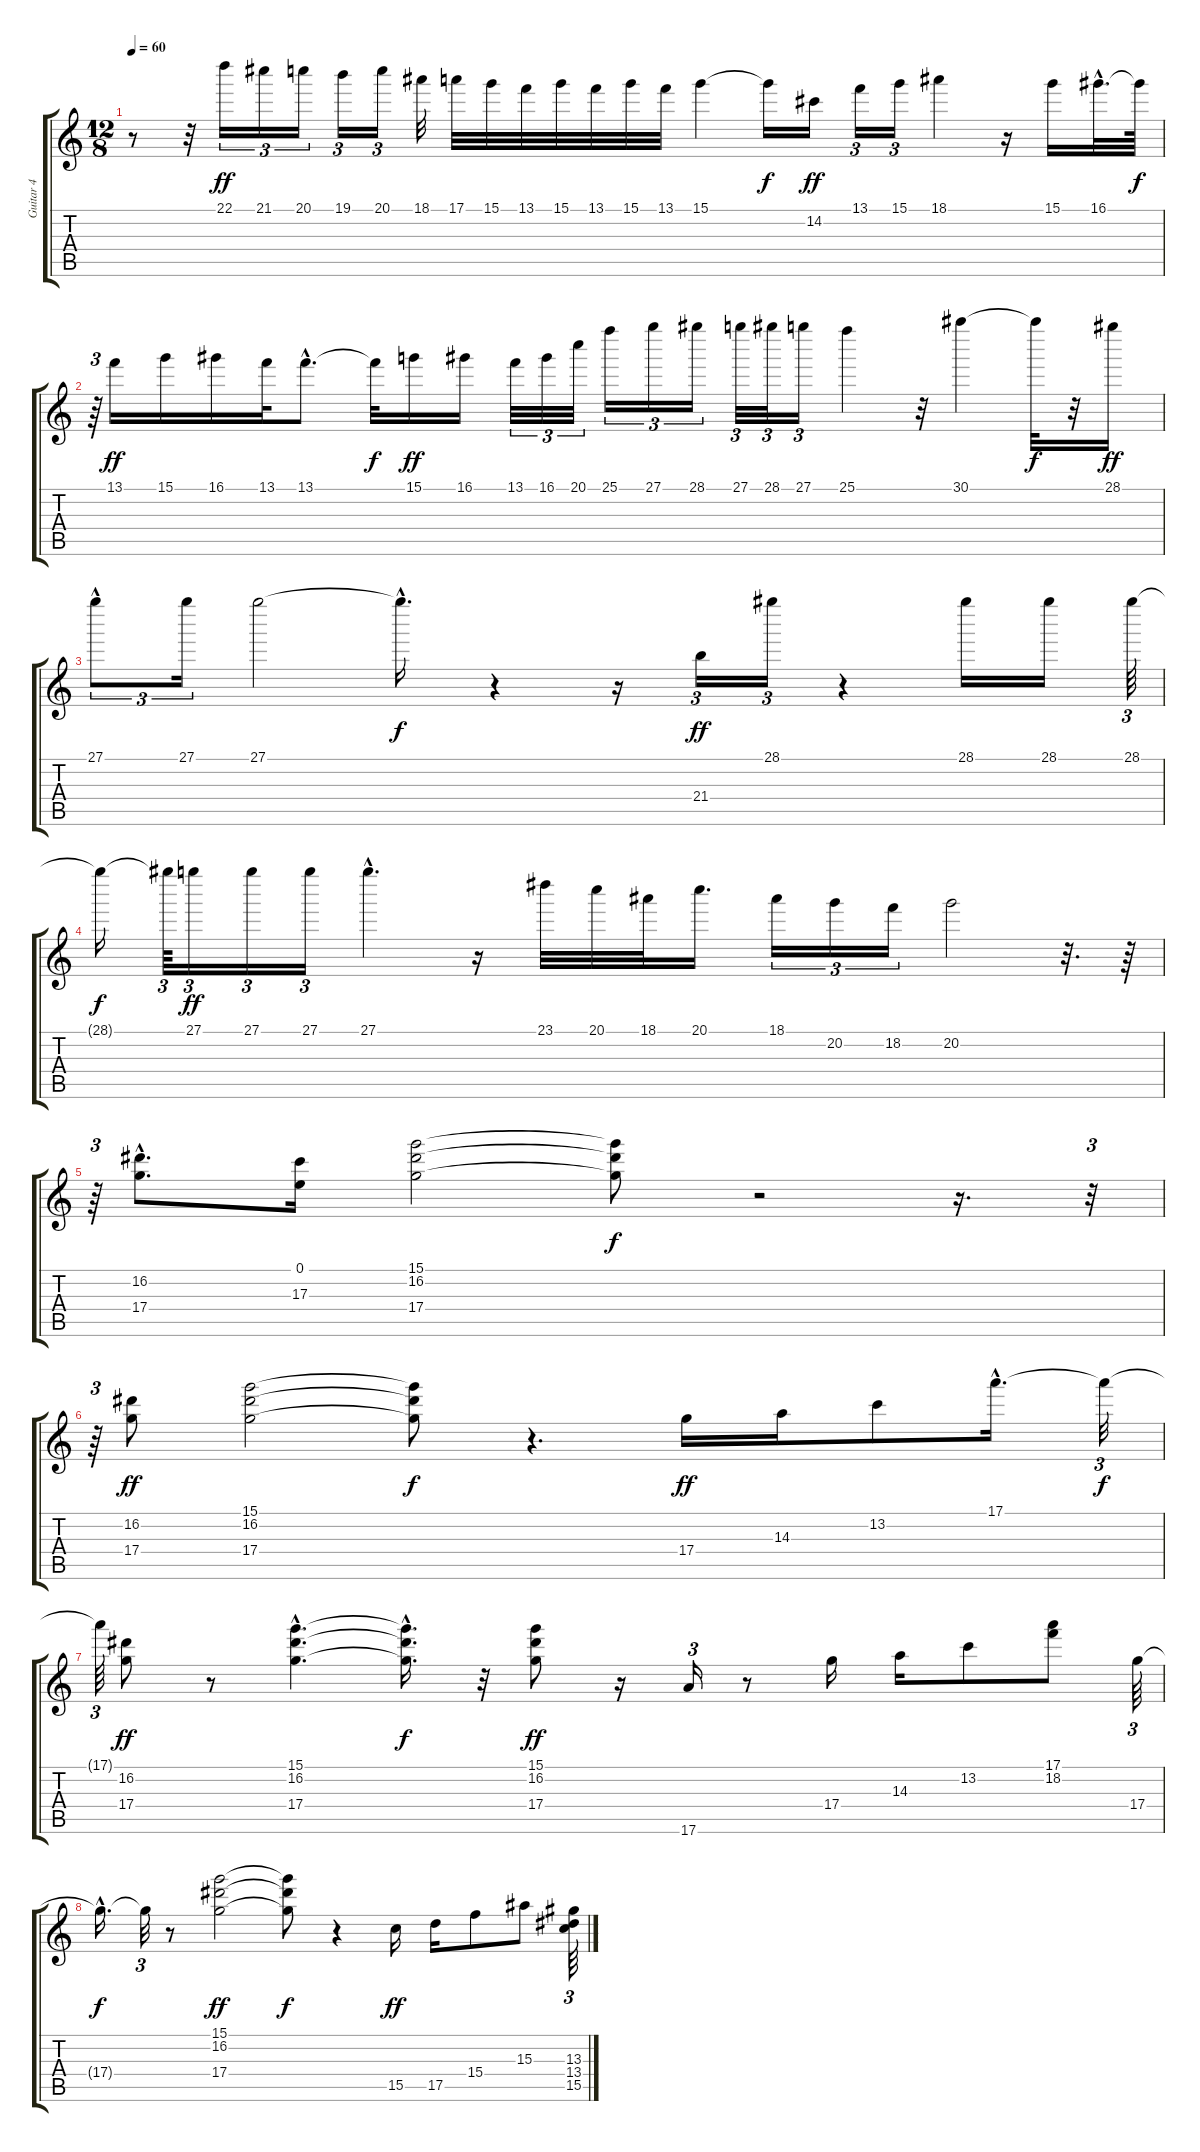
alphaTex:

\track ("Guitar 4" "Guitar 4") {instrument distortionguitar}
\staff {score tabs}
\tuning (E4 B3 G3 D3 A2 E2) {hide}
\ts (12 8)
\tempo 60
\clef g2
\ks c
r.8{dy ff} r.32 22.1.16{tu (3 2)} 21.1.16{tu (3 2)} 20.1.16{tu (3 2)} 19.1.16{tu (3 2)} 20.1.16{tu (3 2)} 18.1.32 17.1.32 15.1.32 13.1.32 15.1.32 13.1.32 15.1.32 13.1.32 15.1.4 15.1{t}.16{dy f} 14.2.16{dy ff} 13.1.16{tu (3 2)} 15.1.16{tu (3 2)} 18.1.4 r.16 15.1.16 16.1{hac}.32{d} 16.1{t}.64{dy f} |
r.64{tu (3 2)} 13.1.16{dy ff} 15.1.16 16.1.16 13.1.32 13.1{hac}.8{d} 13.1{t}.32{dy f} 15.1.16{dy ff} 16.1.16 13.1.32{tu (3 2)} 16.1.32{tu (3 2)} 20.1.32{tu (3 2)} 25.1.16{tu (3 2)} 27.1.16{tu (3 2)} 28.1.16{tu (3 2)} 27.1.32{tu (3 2)} 28.1.32{tu (3 2)} 27.1.16{tu (3 2)} 25.1.4 r.32 30.1.4 30.1{t}.32{dy f} r.32 28.1.16{dy ff} |
27.1{hac}.8{tu (3 2)} 27.1.16{tu (3 2)} 27.1.2 27.1{hac t}.16{d dy f} r.4 r.16 21.4.16{tu (3 2) dy ff} 28.1.16{tu (3 2)} r.4 28.1.16 28.1.16 28.1.64{tu (3 2)} |
28.1{t}.16{dy f} 28.1{t}.64{tu (3 2)} 27.1.16{tu (3 2) dy ff} 27.1.16{tu (3 2)} 27.1.16{tu (3 2)} 27.1{hac}.4{d} r.16 23.1.32 20.1.32 18.1.32 20.1.16{d} 18.1.16{tu (3 2)} 20.2.16{tu (3 2)} 18.2.16{tu (3 2)} 20.2.2 r.32{d} r.64 |
r.64{tu (3 2)} (16.2{hac} 17.4{hac}).8{d instrument overdrivenguitar} (0.1 17.3).16 (15.1 16.2 17.4).2 (15.1{t} 16.2{t} 17.4{t}).8{dy f} r.2 r.16{d} r.32{tu (3 2)} |
r.64{tu (3 2)} (16.2 17.4).8{dy ff} (15.1 16.2 17.4).2 (15.1{t} 16.2{t} 17.4{t}).8{dy f} r.4{d} 17.4.16{dy ff} 14.3.16 13.2.8 17.1{hac}.16{d} 17.1{t}.32{tu (3 2) dy f} |
17.1{t}.64{tu (3 2)} (16.2 17.4).8{dy ff} r.8 (15.1{hac} 16.2{hac} 17.4{hac}).4{d} (15.1{hac t} 16.2{hac t} 17.4{hac t}).16{d dy f} r.32 (15.1 16.2 17.4).8{dy ff} r.16 17.6.16{tu (3 2)} r.8 17.4.16 14.3.16 13.2.8 (17.1 18.2).8 17.4.64{tu (3 2)} |
17.4{hac t}.16{d dy f} 17.4{t}.32{tu (3 2)} r.8 (15.1 16.2 17.4).2{dy ff} (15.1{t} 16.2{t} 17.4{t}).8{dy f} r.4 15.5.16{dy ff} 17.5.16 15.4.8 15.3.8 (13.3 13.4 15.5).64{tu (3 2)}
